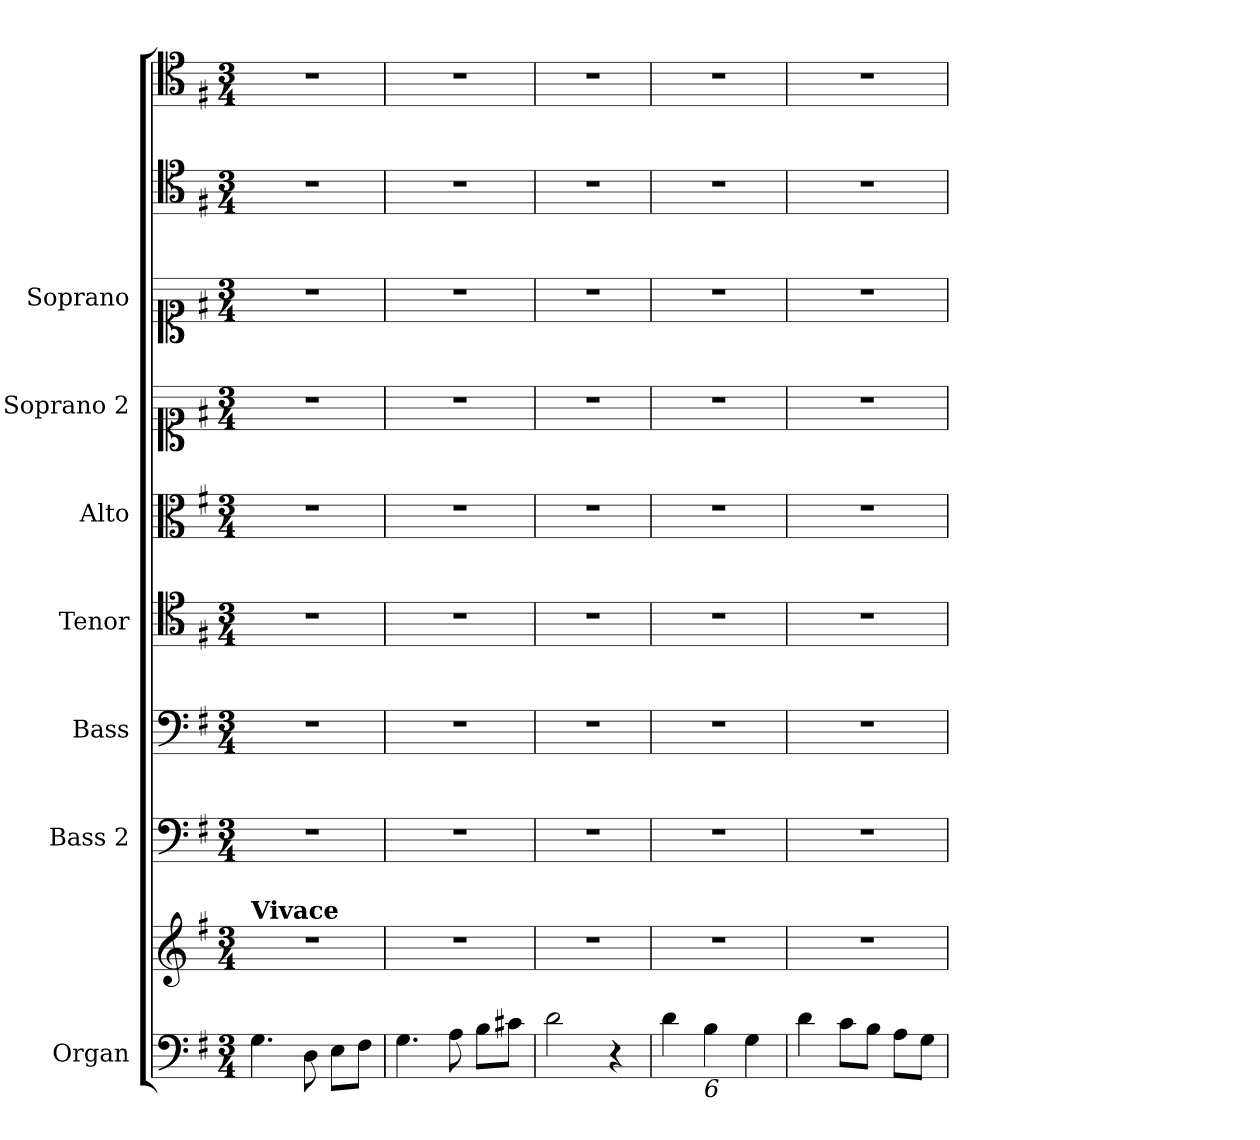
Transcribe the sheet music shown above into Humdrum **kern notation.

**kern	**kern	**kern	**kern	**kern	**kern	**kern	**kern	**kern	**kern
*part9	*part9	*part8	*part7	*part6	*part5	*part4	*part3	*part2	*part1
*staff10	*staff9	*staff8	*staff7	*staff6	*staff5	*staff4	*staff3	*staff2	*staff1
*I"Organ	*	*I"Bass 2	*I"Bass	*I"Tenor	*I"Alto	*I"Soprano 2	*I"Soprano	*	*
*I'Org.	*	*I'B	*I'B	*I'T	*I'A	*I'S	*I'S	*	*
*clefF4	*clefG2	*clefF4	*clefF4	*clefC4	*clefC3	*clefC1	*clefC1	*clefC4	*clefC4
*k[f#]	*k[f#]	*k[f#]	*k[f#]	*k[f#]	*k[f#]	*k[f#]	*k[f#]	*k[f#]	*k[f#]
*G:	*G:	*G:	*G:	*G:	*G:	*G:	*G:	*G:	*G:
*M3/4	*M3/4	*M3/4	*M3/4	*M3/4	*M3/4	*M3/4	*M3/4	*M3/4	*M3/4
*MM120	*MM120	*MM120	*MM120	*MM120	*MM120	*MM120	*MM120	*MM120	*MM120
=1	=1	=1	=1	=1	=1	=1	=1	=1	=1
!	!LO:TX:a:B:t=Vivace	!	!	!	!	!	!	!	!
4.G\	2.r	2.r	2.r	2.r	2.r	2.r	2.r	2.r	2.r
8D\	.	.	.	.	.	.	.	.	.
8E\L	.	.	.	.	.	.	.	.	.
8F#\J	.	.	.	.	.	.	.	.	.
=2	=2	=2	=2	=2	=2	=2	=2	=2	=2
4.G\	2.r	2.r	2.r	2.r	2.r	2.r	2.r	2.r	2.r
8A\	.	.	.	.	.	.	.	.	.
8B\L	.	.	.	.	.	.	.	.	.
8c#X\J	.	.	.	.	.	.	.	.	.
=3	=3	=3	=3	=3	=3	=3	=3	=3	=3
2d\	2.r	2.r	2.r	2.r	2.r	2.r	2.r	2.r	2.r
4r	.	.	.	.	.	.	.	.	.
=4	=4	=4	=4	=4	=4	=4	=4	=4	=4
4d\	2.r	2.r	2.r	2.r	2.r	2.r	2.r	2.r	2.r
!LO:TX:b:i:t=6	!	!	!	!	!	!	!	!	!
4B\	.	.	.	.	.	.	.	.	.
4G\	.	.	.	.	.	.	.	.	.
=5	=5	=5	=5	=5	=5	=5	=5	=5	=5
4d\	2.r	2.r	2.r	2.r	2.r	2.r	2.r	2.r	2.r
8c\L	.	.	.	.	.	.	.	.	.
8B\J	.	.	.	.	.	.	.	.	.
8A\L	.	.	.	.	.	.	.	.	.
8G\J	.	.	.	.	.	.	.	.	.
=	=	=	=	=	=	=	=	=	=
*-	*-	*-	*-	*-	*-	*-	*-	*-	*-
